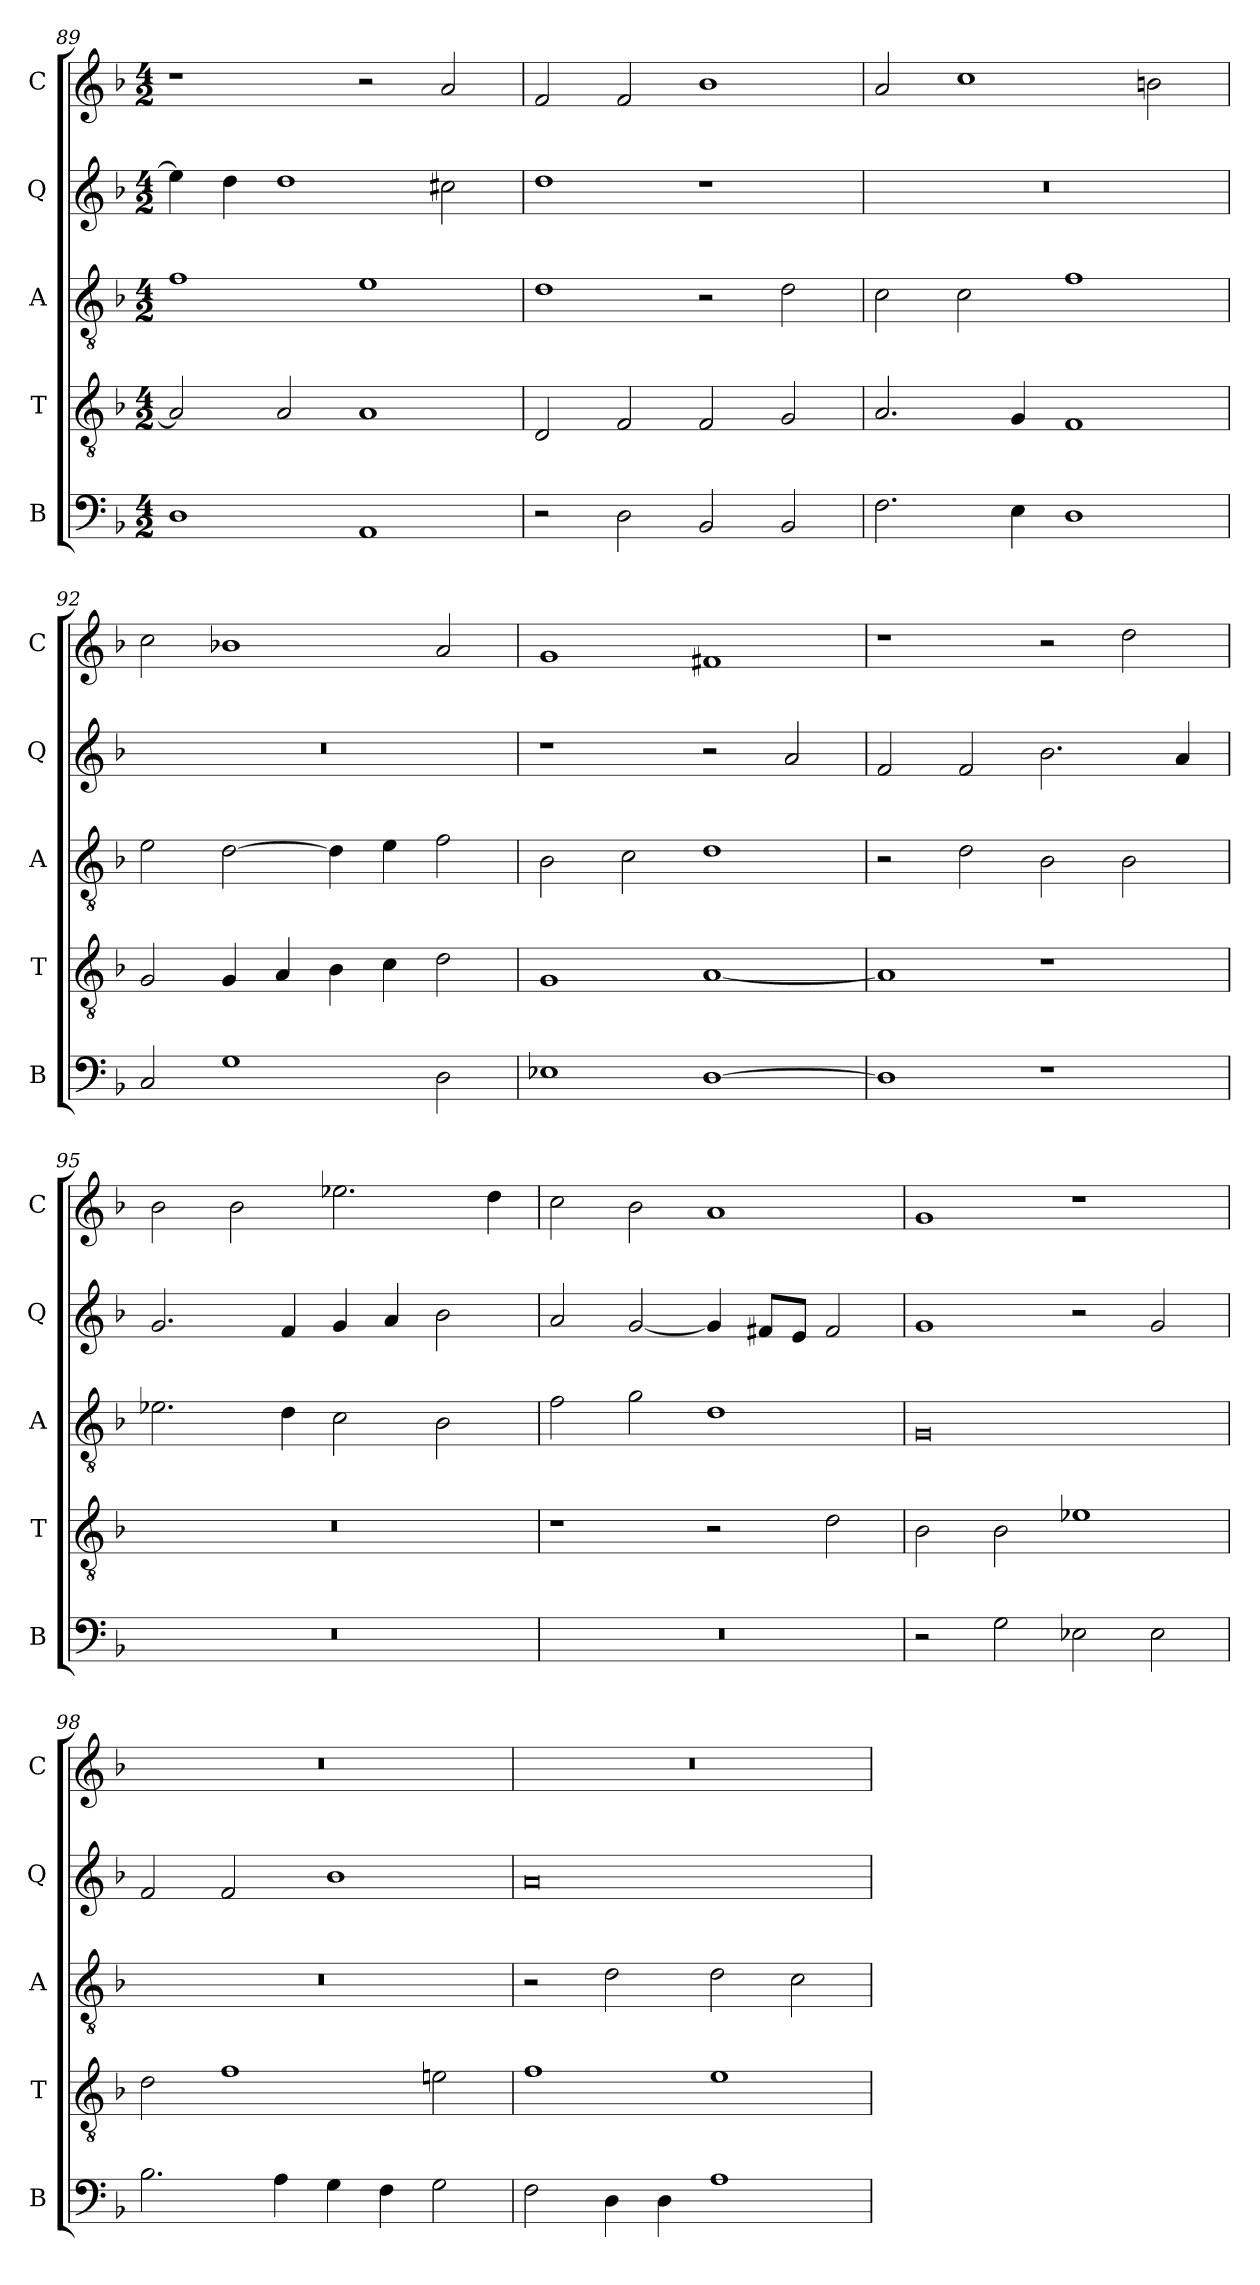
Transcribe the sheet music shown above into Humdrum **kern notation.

**kern	**kern	**kern	**kern	**kern
*part5	*part4	*part3	*part2	*part1
*staff5	*staff4	*staff3	*staff2	*staff1
*I"B	*I"T	*I"A	*I"Q	*I"C
*I'B	*I'T	*I'A	*I'Q	*I'C
*clefF4	*clefGv2	*clefGv2	*clefG2	*clefG2
*	*ITrd7c12	*ITrd7c12	*	*
*k[b-]	*k[b-]	*k[b-]	*k[b-]	*k[b-]
*F:	*F:	*F:	*F:	*F:
*M4/2	*M4/2	*M4/2	*M4/2	*M4/2
=89	=89	=89	=89	=89
1Di	2AAi/]	1Fi	4eei\]	1r
.	.	.	4ddi\	.
.	2AAi/	.	1ddi	.
1AAi	1AAi	1Ei	.	2r
.	.	.	2cc#Xi\	2ai/
!!LO:PB:g=z
=90	=90	=90	=90	=90
2r	2DDi/	1Di	1ddi	2fi/
2Di\	2FFi/	.	.	2fi/
2BB-i/	2FFi/	2r	1r	1b-i
2BB-i/	2GGi/	2Di\	.	.
=91	=91	=91	=91	=91
!	!	!	!LO:N:vis=1	!
2.Fi\	2.AAi/	2Ci\	0r	2ai/
.	.	2Ci\	.	1cci
4Ei\	4GGi/	.	.	.
1Di	1FFi	1Fi	.	.
.	.	.	.	2bni\
=92	=92	=92	=92	=92
!	!	!	!LO:N:vis=1	!
2Ci/	2GGi/	2Ei\	0r	2cci\
1Gi	4GGi/	[>2Di\	.	1b-Xi
.	4AAi/	.	.	.
.	4BB-i\	4Di\]	.	.
.	4Ci\	4Ei\	.	.
2Di\	2Di\	2Fi\	.	2ai/
!!LO:LB:g=z
=93	=93	=93	=93	=93
1E-Xi	1GGi	2BB-i\	1r	1gi
.	.	2Ci\	.	.
[>1Di	[<1AAi	1Di	2r	1f#Xi
.	.	.	2ai/	.
=94	=94	=94	=94	=94
1Di]	1AAi]	2r	2fi/	1r
.	.	2Di\	2fi/	.
1r	1r	2BB-i\	2.b-i\	2r
.	.	2BB-i\	.	2ddi\
.	.	.	4ai/	.
=95	=95	=95	=95	=95
!LO:N:vis=1	!LO:N:vis=1	!	!	!
0r	0r	2.E-Xi\	2.gi/	2b-i\
.	.	.	.	2b-i\
.	.	4Di\	4fi/	.
.	.	2Ci\	4gi/	2.ee-Xi\
.	.	.	4ai/	.
.	.	2BB-i\	2b-i\	.
.	.	.	.	4ddi\
!!LO:PB:g=z
=96	=96	=96	=96	=96
!LO:N:vis=1	!	!	!	!
0r	1r	2Fi\	2ai/	2cci\
.	.	2Gi\	[<2gi/	2b-i\
.	2r	1Di	4gi/]	1ai
.	.	.	8f#Xi/L	.
.	.	.	8ei/J	.
.	2Di\	.	2f#i/	.
=97	=97	=97	=97	=97
2r	2BB-i\	0GGi	1gi	1gi
2Gi\	2BB-i\	.	.	.
2E-Xi\	1E-Xi	.	2r	1r
2E-i\	.	.	2gi/	.
=98	=98	=98	=98	=98
!	!	!LO:N:vis=1	!	!LO:N:vis=1
2.B-i\	2Di\	0r	2fi/	0r
.	1Fi	.	2fi/	.
4Ai\	.	.	.	.
4Gi\	.	.	1b-i	.
4Fi\	.	.	.	.
2Gi\	2Eni\	.	.	.
!!LO:LB:g=z
=99	=99	=99	=99	=99
!	!	!	!	!LO:N:vis=1
2Fi\	1Fi	2r	0ai	0r
4Di\	.	2Di\	.	.
4Di\	.	.	.	.
1Ai	1Ei	2Di\	.	.
.	.	2Ci\	.	.
=	=	=	=	=
*-	*-	*-	*-	*-
